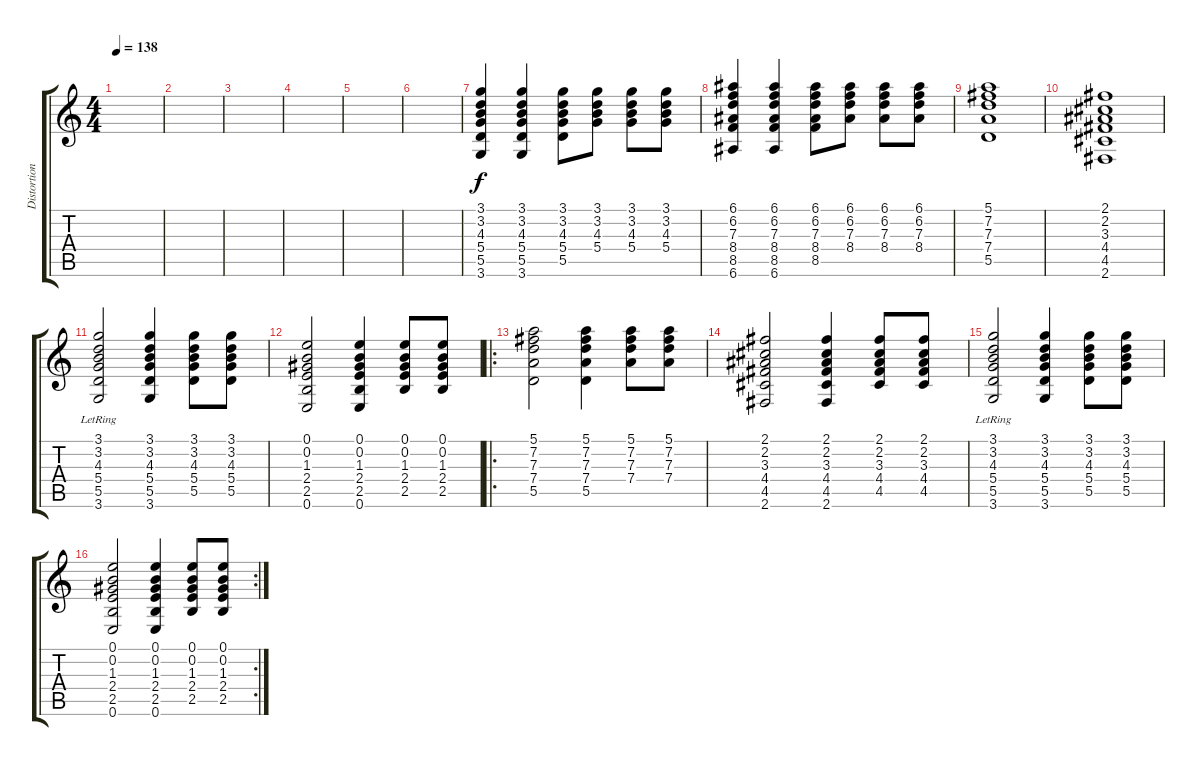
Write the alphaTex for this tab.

\track ("Distortion" "Distortion") {instrument overdrivenguitar}
\staff {score tabs}
\tuning (E4 B3 G3 D3 A2 E2) {hide}
\ts (4 4)
\tempo 138
\clef g2
\ks c
|
|
|
|
|
|
(3.1 3.2 4.3 5.4 5.5 3.6).4 (3.1 3.2 4.3 5.4 5.5 3.6).4 (3.1 3.2 4.3 5.4 5.5).8 (3.1 3.2 4.3 5.4).8 (3.1 3.2 4.3 5.4).8 (3.1 3.2 4.3 5.4).8 |
(6.1 6.2 7.3 8.4 8.5 6.6).4 (6.1 6.2 7.3 8.4 8.5 6.6).4 (6.1 6.2 7.3 8.4 8.5).8 (6.1 6.2 7.3 8.4).8 (6.1 6.2 7.3 8.4).8 (6.1 6.2 7.3 8.4).8 |
(5.1 7.2 7.3 7.4 5.5).1 |
(2.1 2.2 3.3 4.4 4.5 2.6).1 |
(3.1{lr} 3.2{lr} 4.3{lr} 5.4{lr} 5.5{lr} 3.6{lr}).2 (3.1 3.2 4.3 5.4 5.5 3.6).4 (3.1 3.2 4.3 5.4 5.5).8 (3.1 3.2 4.3 5.4 5.5).8 |
(0.1 0.2 1.3 2.4 2.5 0.6).2 (0.1 0.2 1.3 2.4 2.5 0.6).4 (0.1 0.2 1.3 2.4 2.5).8 (0.1 0.2 1.3 2.4 2.5).8 |
\ro
(5.1 7.2 7.3 7.4 5.5).2 (5.1 7.2 7.3 7.4 5.5).4 (5.1 7.2 7.3 7.4).8 (5.1 7.2 7.3 7.4).8 |
(2.1 2.2 3.3 4.4 4.5 2.6).2 (2.1 2.2 3.3 4.4 4.5 2.6).4 (2.1 2.2 3.3 4.4 4.5).8 (2.1 2.2 3.3 4.4 4.5).8 |
(3.1{lr} 3.2{lr} 4.3{lr} 5.4{lr} 5.5{lr} 3.6{lr}).2 (3.1 3.2 4.3 5.4 5.5 3.6).4 (3.1 3.2 4.3 5.4 5.5).8 (3.1 3.2 4.3 5.4 5.5).8 |
\rc 2
(0.1 0.2 1.3 2.4 2.5 0.6).2 (0.1 0.2 1.3 2.4 2.5 0.6).4 (0.1 0.2 1.3 2.4 2.5).8 (0.1 0.2 1.3 2.4 2.5).8
